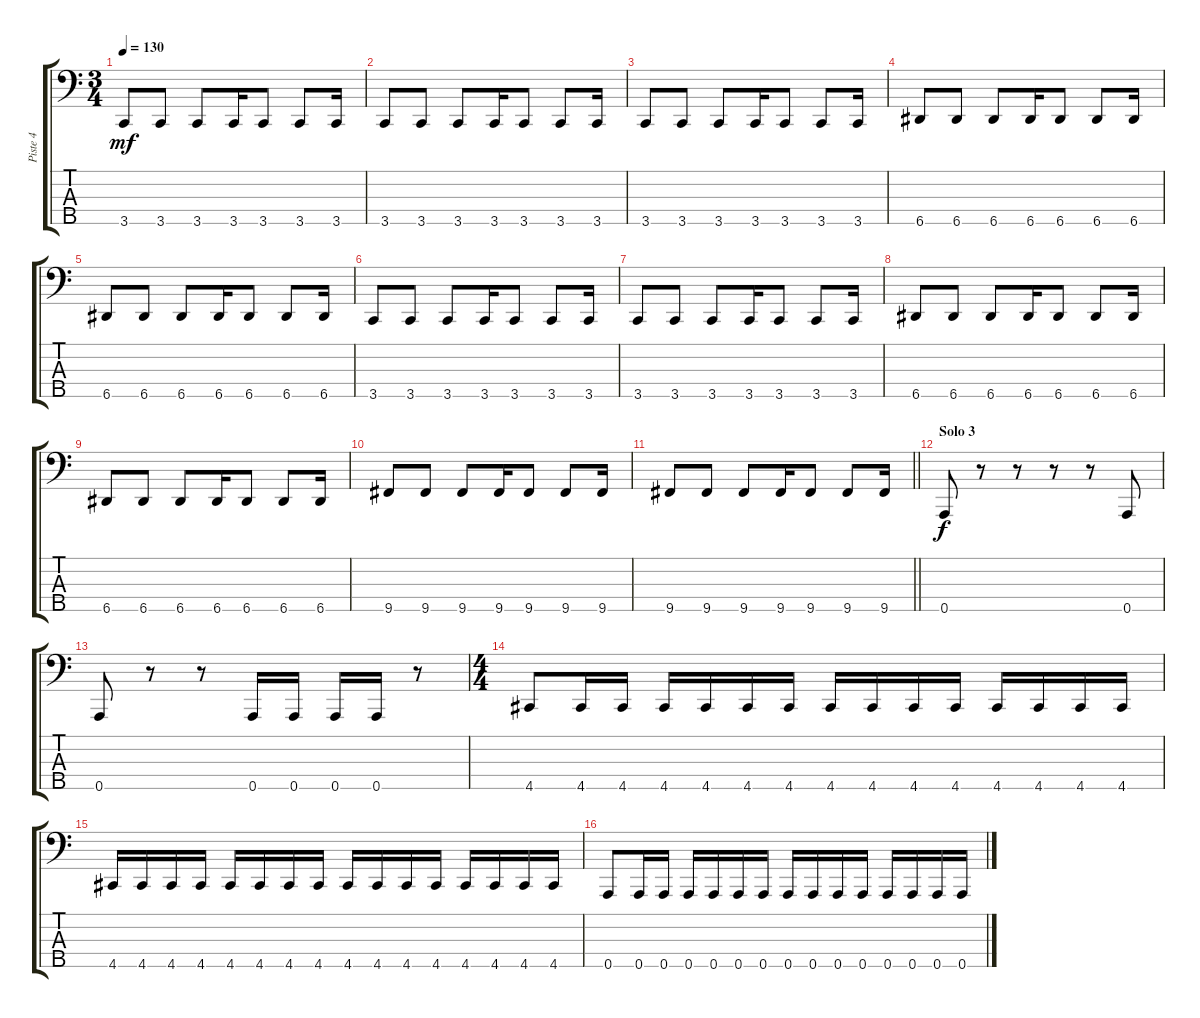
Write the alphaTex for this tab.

\track ("Piste 4" "Piste 4") {instrument electricbasspick}
\staff {score tabs}
\tuning (F2 C2 G1 D1 A0) {hide}
\ts (3 4)
\tempo 130
\clef f4
\ks c
3.5.8{dy mf} 3.5.8 3.5.8 3.5.16 3.5.8 3.5.8 3.5.16 |
3.5.8 3.5.8 3.5.8 3.5.16 3.5.8 3.5.8 3.5.16 |
3.5.8 3.5.8 3.5.8 3.5.16 3.5.8 3.5.8 3.5.16 |
6.5.8 6.5.8 6.5.8 6.5.16 6.5.8 6.5.8 6.5.16 |
6.5.8 6.5.8 6.5.8 6.5.16 6.5.8 6.5.8 6.5.16 |
3.5.8 3.5.8 3.5.8 3.5.16 3.5.8 3.5.8 3.5.16 |
3.5.8 3.5.8 3.5.8 3.5.16 3.5.8 3.5.8 3.5.16 |
6.5.8 6.5.8 6.5.8 6.5.16 6.5.8 6.5.8 6.5.16 |
6.5.8 6.5.8 6.5.8 6.5.16 6.5.8 6.5.8 6.5.16 |
9.5.8 9.5.8 9.5.8 9.5.16 9.5.8 9.5.8 9.5.16 |
\barLineRight lightlight
9.5.8 9.5.8 9.5.8 9.5.16 9.5.8 9.5.8 9.5.16 |
\section ("" "Solo 3")
0.5.8{dy f} r.8 r.8 r.8 r.8 0.5.8 |
0.5.8 r.8 r.8 0.5.16 0.5.16 0.5.16 0.5.16 r.8 |
\ts (4 4)
4.5.8 4.5.16 4.5.16 4.5.16 4.5.16 4.5.16 4.5.16 4.5.16 4.5.16 4.5.16 4.5.16 4.5.16 4.5.16 4.5.16 4.5.16 |
4.5.16 4.5.16 4.5.16 4.5.16 4.5.16 4.5.16 4.5.16 4.5.16 4.5.16 4.5.16 4.5.16 4.5.16 4.5.16 4.5.16 4.5.16 4.5.16 |
0.5.8 0.5.16 0.5.16 0.5.16 0.5.16 0.5.16 0.5.16 0.5.16 0.5.16 0.5.16 0.5.16 0.5.16 0.5.16 0.5.16 0.5.16
